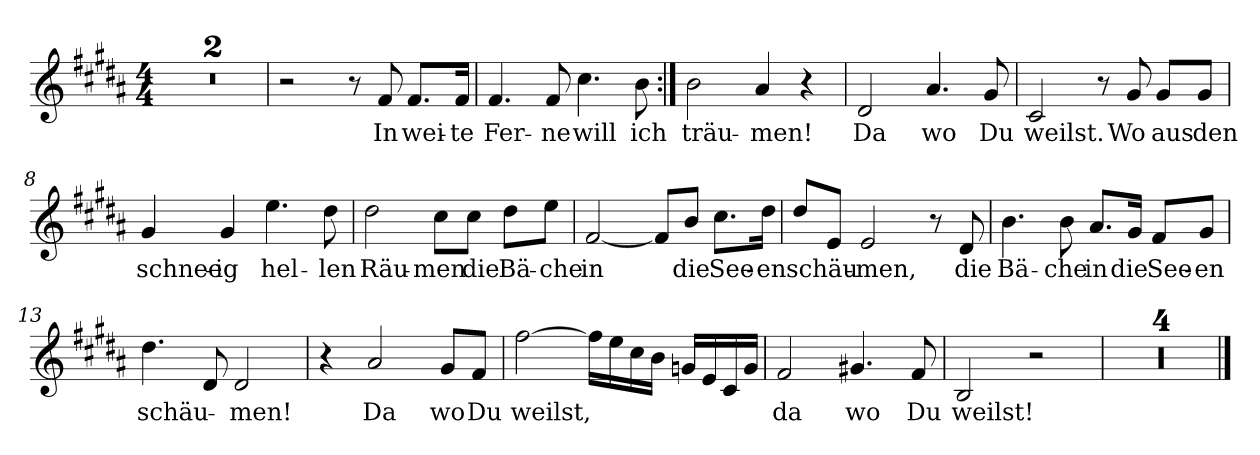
**kern	**text
*part1	*part1
*staff1	*staff1
*clefG2	*
*k[f#c#g#d#a#]	*
*M4/4	*
=1	=1
1r	.
=2	=2
1r	.
=3	=3
2r	.
8r	.
!	!LO:LY:b
8f#/	In
!	!LO:LY:b
8.f#/L	wei-
!	!LO:LY:b
16f#/Jk	-te
=4	=4
!	!LO:LY:b
4.f#/	Fer-
!	!LO:LY:b
8f#/	-ne
!	!LO:LY:b
4.cc#\	will
!	!LO:LY:b
8b\	ich
=5:|!	=5:|!
!	!LO:LY:b
2b\	träu-
!	!LO:LY:b
4a#/	-men!
4r	.
=6	=6
!	!LO:LY:b
2d#/	Da
!	!LO:LY:b
4.a#/	wo
!	!LO:LY:b
8g#/	Du
=7	=7
!	!LO:LY:b
2c#/	weilst.
8r	.
!	!LO:LY:b
8g#/	Wo
!	!LO:LY:b
8g#/L	aus
!	!LO:LY:b
8g#/J	den
=8	=8
!	!LO:LY:b
4g#/	schnee-
!	!LO:LY:b
4g#/	-ig
!	!LO:LY:b
4.ee\	hel-
!	!LO:LY:b
8dd#\	-len
!!LO:LB:g=z
=9	=9
!	!LO:LY:b
2dd#\	Räu-
!	!LO:LY:b
8cc#\L	-men
!	!LO:LY:b
8cc#\J	die
!	!LO:LY:b
8dd#\L	Bä-
!	!LO:LY:b
8ee\J	-che
=10	=10
!	!LO:LY:b
[2f#/	in
8f#/L]	.
!	!LO:LY:b
8b/J	die
!	!LO:LY:b
8.cc#\L	See-
!	!LO:LY:b
16dd#\Jk	-en
=11	=11
!	!LO:LY:b
8dd#/L	schäu-
8e/J	.
!	!LO:LY:b
2e/	-men,
8r	.
!	!LO:LY:b
8d#/	die
=12	=12
!	!LO:LY:b
4.b\	Bä-
!	!LO:LY:b
8b\	-che
!	!LO:LY:b
8.a#/L	in
!	!LO:LY:b
16g#/Jk	die
!	!LO:LY:b
8f#/L	See-
!	!LO:LY:b
8g#/J	-en
=13	=13
!	!LO:LY:b
4.dd#\	schäu-
8d#/	.
!	!LO:LY:b
2d#/	-men!
=14	=14
4r	.
!	!LO:LY:b
2a#/	Da
!	!LO:LY:b
8g#/L	wo
!	!LO:LY:b
8f#/J	Du
!!LO:LB:g=z
=15	=15
!	!LO:LY:b
[2ff#\	weilst,
16ff#\LL]	.
16ee\	.
16cc#\	.
16b\JJ	.
16gn/LL	.
16e/	.
16c#/	.
16g/JJ	.
=16	=16
!	!LO:LY:b
2f#/	da
!	!LO:LY:b
4.g#X/	wo
!	!LO:LY:b
8f#/	Du
=17	=17
!	!LO:LY:b
2B/	weilst!
2r	.
=18	=18
1r	.
=19	=19
1r	.
=20	=20
1r	.
=21	=21
1r	.
==	==
*-	*-
